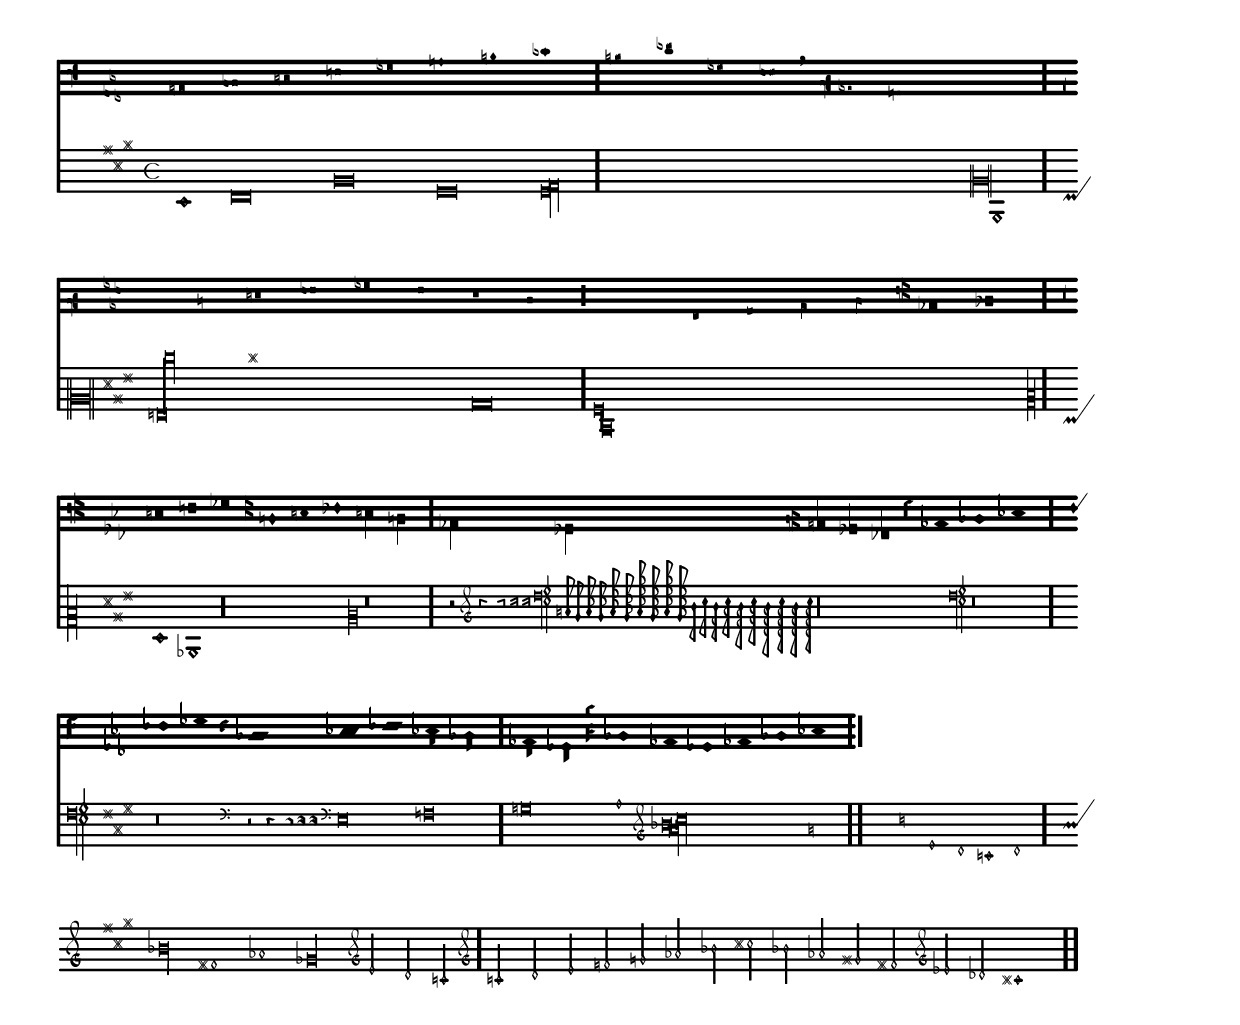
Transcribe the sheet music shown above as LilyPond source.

\version "2.4.0"
% TODO: split ancient-font into seperate files; possibly in
% different locations.
\header {
texidoc = "@cindex Ancient Font
Here are shown many (all?) of the symbols that are
included in LilyPond's support of ancient notation.
"
}


upperStaff = \context GregorianStaff = "upperStaff" <<
  \context GregorianVoice <<
    \set Score.timing = ##f
%   \set Score.forceAccidental = ##t %%%%%%%% FIXME: what happened to this property?

    \override Staff.StaffSymbol  #'line-count = #4

     \transpose c c {
	\override Staff.KeySignature  #'style = #'vaticana
	\override Staff.Accidental  #'style = #'vaticana
	\override NoteHead  #'style = #'vaticana-punctum
	\key es \major
	\clef "vaticana-fa2"
	c!1 des! e! f! ges!

	\override NoteHead  #'style = #'vaticana-inclinatum
	a! b! ces'
	\override Staff.BarLine  #'bar-size = #3.0 \bar "|"
%	\break % 1 (8*1)

	\override NoteHead  #'style = #'vaticana-quilisma
	b! des'! ges! fes!
	\breathe
	\clef "vaticana-fa1"
	\override NoteHead  #'style = #'vaticana-plica
	es d
	\override NoteHead  #'style = #'vaticana-reverse-plica
	c d
	\override Staff.BarLine  #'bar-size = #3.0 \bar "|"
%	\break %2 (8*1)

	\override NoteHead  #'style = #'vaticana-punctum-cavum
	es f
	\override NoteHead  #'style = #'vaticana-lpes
	g as
	\override NoteHead  #'style = #'vaticana-upes
	bes as
	\override NoteHead  #'style = #'vaticana-vupes
	g f
	\override NoteHead  #'style = #'vaticana-linea-punctum
	\override Staff.BarLine  #'bar-size = #2.0 \bar "|"
%	\break % 3 (8*1)

	es d
	\override NoteHead  #'style = #'vaticana-epiphonus
	c d
	\override NoteHead  #'style = #'vaticana-cephalicus
	es f

	\override Staff.KeySignature  #'style = #'medicaea
	\override Staff.Accidental  #'style = #'medicaea
	\override Staff.Custos  #'style = #'medicaea
	\override NoteHead  #'style = #'medicaea-punctum
	\clef "medicaea-fa2"
	ces! des!
	\override Staff.BarLine  #'bar-size = #3.0 \bar "|"
%	\break % 4 (8*1)

	e! f! ges!
	\clef "medicaea-do2"
	\override NoteHead  #'style = #'medicaea-inclinatum
	a! b! ces'!
	\override NoteHead  #'style = #'medicaea-virga
	b! a!
	\override Staff.BarLine  #'bar-size = #3.0 \bar "|"
%	\break % 5 (8*1)

	ges! fes!
	\clef "medicaea-fa1"
	\override NoteHead  #'style = #'medicaea-rvirga
	e! des! ces!

	\override Staff.KeySignature  #'style = #'hufnagel
	\override Staff.Accidental  #'style = #'hufnagel
	\override Staff.Custos  #'style = #'hufnagel
	\override NoteHead  #'style = #'hufnagel-punctum
	\clef "hufnagel-fa2"
	ces! des! es!
	\override Staff.BarLine  #'bar-size = #3.0 \bar "|"
%	\break % 6 (8*1)

	fes! ges!
	\clef "hufnagel-do2"
	\override NoteHead  #'style = #'hufnagel-lpes
	as! bes! ces'!
	\override NoteHead  #'style = #'hufnagel-virga
	bes! as!
	\override Staff.BarLine  #'bar-size = #3.0 \bar "|"
%	\break % 7 (8*1)

	ges! fes!
	\clef "hufnagel-do-fa"
	\override NoteHead  #'style = #'hufnagel-punctum
	es! des! ces! des! es! fes!
	\bar "||"
%	\break % 8 (8*1)

	s32*1
%	\break % 12 (32*1)
    }
  >>
>>

lowerStaff = \context MensuralStaff = "lowerStaff" <<
  \context MensuralVoice <<
    
    % this is broken until further notice -- see refman
    % \override Staff.StaffSymbol  #'line-count = #5
    \context Staff \applyoutput #(outputproperty-compatibility (make-type-checker 'staff-symbol-interface) 'line-count 5)

     \transpose c c {
	\set autoBeaming = ##f
	\override NoteHead  #'style = #'neomensural
	\override Rest  #'style = #'neomensural
	\key a \major

% FIXME: lily crashes on some (invalid?) ligatures with:
%   ERROR: In procedure gh_scm2int:
%   ERROR: Wrong type argument in position 1: ()

% FIXME: lily emits "Programming error: Infinity or NaN encountered"
% on many ligatures such as BB.

	cis'1 d'\breve gis'\breve e'\breve \[ e'\longa fis'\longa \]
	\set Staff.forceClef = ##t
	\clef "neomensural-c2"
	cis1
	\bar "|"
%	\break % 2 (16*1)

	\[ g\breve dis''\longa \]
	b\breve \[ a\longa d\longa \]
	\clef "petrucci-c2"
%	\break % 4 (16*1)

	fis1 ces1
	\clef "petrucci-c2"
	r\longa
	\set Staff.forceClef = ##t
	\clef "mensural-c2"
	r\breve
	\bar "|"
%	\break % 5 (8*1)

	r2
	\clef "mensural-g"
	r4 r8 r16 r16
	\override NoteHead  #'style = #'mensural
	\override Stem  #'flag-style = #'mensural
	\override Stem  #'thickness = #1.0
	\override Rest  #'style = #'mensural
	\clef "petrucci-f"
	c8 b, c16 b, c32 b, c64 b, c64 b,
	d8 e  d16 e  d32 e  d64 e  d64 e
	r\longa
	\set Staff.forceClef = ##t
	\clef "petrucci-f"
	r\breve
	\bar "|"
%	\break % 6 (8*1)

	r\breve 
	\clef "mensural-f"
	% FIXME: must set Stem flag-style to #'neomensural to avoid
	% segmentation fault on r8/r16/r32.  (Strange: what has
	% Stem flag-style to do with mensural rests?)
	\override Stem  #'flag-style = #'neomensural
	% FIXME: produces warnings about "flag `neomensurald4' (or 3) not found".
	r2 r4 r8 r16 r16
	\override Stem  #'flag-style = #'mensural
	\set Staff.forceClef = ##t
	\clef "mensural-f"
	e\breve f g a1
	\clef "mensural-g"
%	\break % 7 (8*1)

	\[ bes'!\longa a'!\longa c''!\longa \]
	e'1 d' c' d' \bar "|"
	\bar "|"
%	\break % 9 (16*1)

	bes'!\longa fis'!1 as'!1 ges'!\longa % lig
	\set Staff.forceClef = ##t
	\clef "mensural-g"
	e'2 d' c' \bar "|"
%	\break % 11 (16*1)

	\set Staff.forceClef = ##t
	\clef "petrucci-g"
	c'2 d' e' f'
	\clef "petrucci-g"
	g' as'! bes'! cis''!
	bes'! as'! gis'! fis'!
	\set Staff.forceClef = ##t
	\clef "mensural-g"
	es'! des'! cis'!1 \bar "||"
%	\break % 12 (8*1)
    }
  >>
>>

\paper {
	linethickness = #(/ staffspace 5.0)
}

\score {
    \context Score <<
	\upperStaff
	\lowerStaff
    >>
    \layout {
% do we want to keep these settings? -gp
	linewidth = 17.25\cm
	textheight = 26.0\cm
	indent = 0.0
	\context {
	    \Score
	    \accepts MensuralStaff
	    \accepts GregorianStaff
%	    timing = ##f %%%%%%%% FIXME: this has no effect
	}
	\context {
	    \Voice
	    \name MensuralVoice
	    \alias Voice
	    \remove Ligature_bracket_engraver
	    \consists Mensural_ligature_engraver
	    \override NoteHead #'style = #'mensural
%	    \override Stem #'flag-style = #'mensural %%%%%%%% FIXME: this core dumps
	    \override Stem #'thickness = #1.0
	    \override Rest #'style = #'mensural
	    autoBeaming = ##f
	}
	\context {
	    \Voice
	    \name GregorianVoice
	    \alias Voice
	    \remove Ligature_bracket_engraver
%	    \consists Gregorian_ligature_engraver %%%%%%%% TODO: not yet implemented
	    \override NoteHead #'style = #'vaticana-punctum
	    autoBeaming = ##f
	}
	\context {
	    \Staff
	    \name MensuralStaff
	    \alias Staff
	    \accepts MensuralVoice
	    \consists Custos_engraver
	    \override TimeSignature #'style = #'mensural
	    \override KeySignature #'style = #'mensural
	    \override Accidental #'style = #'mensural
	    \override Custos #'style = #'mensural
	    \override Custos #'neutral-position = #3
	    \override Custos #'neutral-direction = #-1
	    clefGlyph = #"clefs-petrucci-c2"
	    clefPosition = #-2
	    clefOctavation = #0 
	}
	\context {
	    \Staff
	    \name GregorianStaff
	    \alias Staff
	    \accepts GregorianVoice
	    \consists Custos_engraver
	    \remove Time_signature_engraver
	    \override StaffSymbol #'thickness = #2.0
	    \override StaffSymbol #'line-count = #4
	    \override KeySignature #'style = #'vaticana
	    \override Accidental #'style = #'vaticana
	    \override Custos #'style = #'vaticana
	    \override Custos #'neutral-position = #4
	    \override Custos #'neutral-direction = #-1
	    clefGlyph = #"clefs-vaticana-do"
	    clefPosition = #1
	    clefOctavation = #0 
	}
	\context {
	    \RemoveEmptyStaffContext
	    \accepts MensuralVoice
	    \accepts GregorianVoice
        }
    }
}

